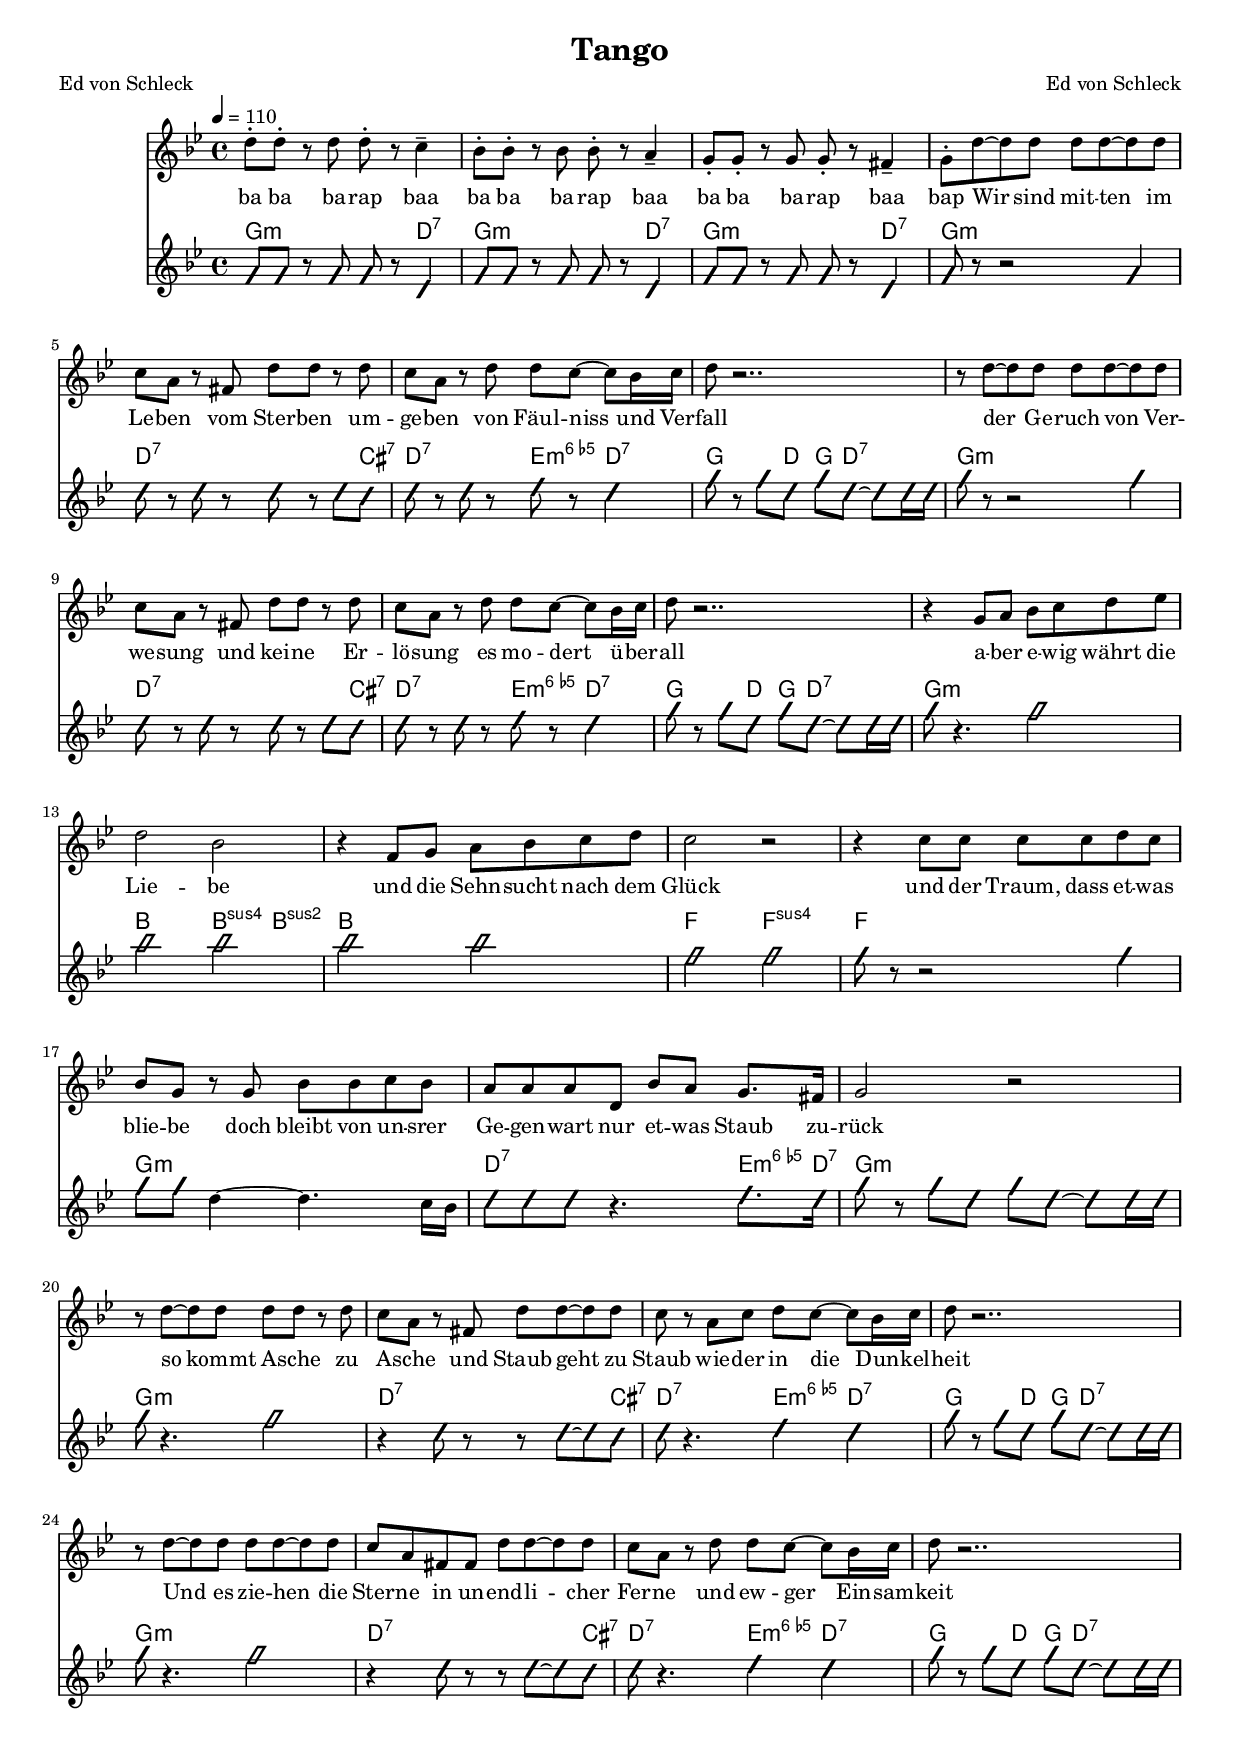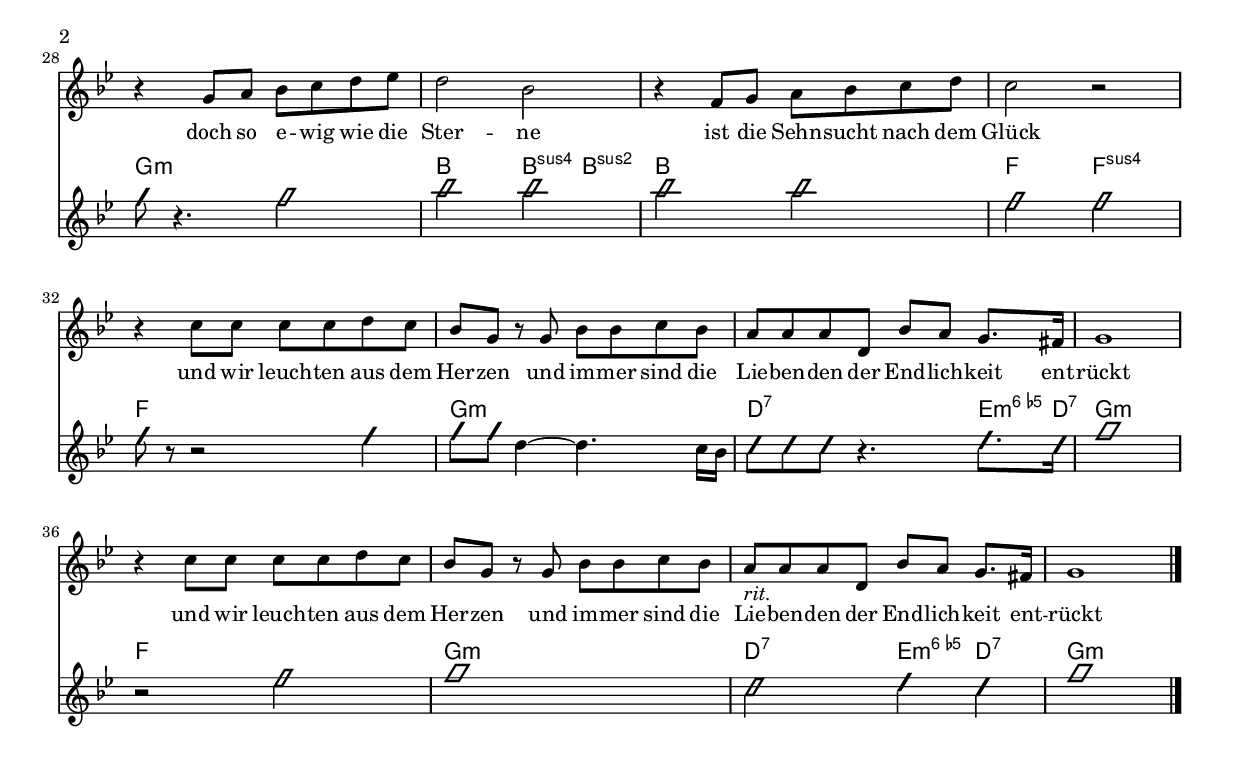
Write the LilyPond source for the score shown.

\version "2.13.39"
\header {
  title = "Tango"
  poet = "Ed von Schleck"
  composer = "Ed von Schleck"
}

%Größe der Partitur
#(set-global-staff-size 17)

#(set-default-paper-size "a4")

%Abschalten von Point&Click
#(ly:set-option 'point-and-click #f)

global = {
	
	\tempo 4=110
	\time 4/4
	\key g \minor
}


chon = \improvisationOn
choff = \improvisationOff


harmonies = \chordmode {
\germanChords 
g2.:m d4:7
g2.:m d4:7
g2.:m d4:7
g1:m

d2..:7 cis8:7
d2:7 e4:dim6 d4:7
g4. d8 g d4.:7
g1:m

d2..:7 cis8:7
d2:7 e4:dim6 d4:7
g4. d8 g d4.:7
g1:m

bes2 bes4:sus4 bes:sus2
bes1
f2 f:sus4
f1

g1:m
d2.:7 e8.:dim6 d16:7
g1:m
g1:m

%%%%%%%%%%
d2..:7 cis8:7
d2:7 e4:dim6 d4:7
g4. d8 g d4.:7
g1:m

d2..:7 cis8:7
d2:7 e4:dim6 d4:7
g4. d8 g d4.:7
g1:m

bes2 bes4:sus4 bes:sus2
bes1
f2 f:sus4
f1

g1:m
d2.:7 e8.:dim6 d16:7
g1:m
f1


g1:m
d2:7 e4:dim6 d4:7
g1:m
}

textEins = \lyricmode {
ba ba ba -- rap baa ba ba ba -- rap baa
ba ba ba -- rap baa bap

Wir sind mit -- ten im Le -- ben vom Ster -- ben um -- ge -- ben
von Fäul -- niss und Ver -- fall
der Ge -- ruch von Ver -- we -- sung und kei -- ne Er -- lö -- sung
es mo -- dert ü -- ber -- all

a -- ber e -- wig währt die Lie -- be
und die Sehn -- sucht nach dem Glück
und der Traum, dass et -- was blie -- be
doch bleibt von un -- srer Ge -- gen -- wart nur et -- was Staub zu -- rück

so kommt A -- sche zu A -- sche und Staub geht zu Staub
wie -- der in die Dun -- kel -- heit
Und es zie -- hen die Ster -- ne in un -- end -- li -- cher Fer -- ne
und ew -- ger Ein -- sam -- keit

doch so e -- wig wie die Ster -- ne
ist die Sehn -- sucht nach dem Glück
und wir leuch -- ten aus dem Her -- zen
und im -- mer sind die Lie -- ben -- den der End -- lich -- keit ent -- rückt
und wir leuch -- ten aus dem Her -- zen
und im -- mer sind die Lie -- ben -- den der End -- lich -- keit ent -- rückt
}


sopranMusik =  \relative c'' {
d8-. d-. r d d-. r c4--
bes8-. bes-. r bes bes-. r a4--
g8-. g-. r g g-. r fis4--
g8-. d'~ d d d d~ d d

c a r fis d' d r d
c a r d d c~ c bes16 c
d8 r2..
r8 d~ d d d d~ d d

c a r fis d' d r d
c a r d d c~ c bes16 c
d8 r2..
r4 g,8 a bes c d es

%%%%%%%%%%
d2 bes
r4 f8 g a bes c d
c2 r
r4 c8 c c c d c

bes g r g bes bes c bes
a a a d, bes' a g8. fis16
g2 r
r8 d'8~ d d d d r d

%%%%%%%%%%
c a r fis d' d~ d d
c r a c d c~ c bes16 c
d8 r2..
r8 d~ d d d d~ d d

c a fis fis d' d~  d d
c a r d d c~ c bes16 c
d8 r2..
r4 g,8 a bes c d es

%%%%%%%%%%
d2 bes
r4 f8 g a bes c d
c2 r
r4 c8 c c c d c

bes g r g bes bes c bes
a a a d, bes' a g8. fis16
g1
r4 c8 c c c d c

bes g r g bes bes c bes
a_\markup {\italic rit.} a a d, bes' a g8. fis16
g1
\bar "|."
}

akkordeonMusik = \relative c'' {
\chon g8 g r g g r d4 
g8 g r g g r d4 
g8 g r g g r d4 
g8 r8 r2 g4

d'8 r d r d r d cis
d r d r e r d4
g8 r g d g d~ d d16 d
g8 r8 r2 g4

d8 r d r d r d cis
d r d r e r d4
g8 r g d g d~ d d16 d
g8 r4. g2

bes bes
bes bes
f f
f8 r8 r2 f4

g8 g \choff d4~ d4. c16 bes
\chon d8 d d r4. e8. d16
g8 r g d g d~ d d16 d
g8 r4. g2

%%%%%%%%
r4 d8 r r d~ d cis
d r4. e4 d
g8 r g d g d~ d d16 d
g8 r4. g2

r4 d8 r r d~ d cis
d r4. e4 d
g8 r g d g d~ d d16 d
g8 r4. g2

bes bes
bes bes
f f
f8 r8 r2 f4

g8 g \choff d4~ d4. c16 bes
\chon d8 d d r4. e8. d16
g1
r2 f

g1
d2 e4 d
g1
}

\score {
  <<
    \new Voice = "Gesang" { \global \sopranMusik }
    \new Lyrics \lyricsto "Gesang" \textEins
%    \new Lyrics \lyricsto "Gesang" \textZwei
    \new ChordNames { \set chordChanges = ##t \harmonies }
    \new Voice = "Akkordeon" { \global \akkordeonMusik }
  >>
  \layout { }
  \midi { }
}

\paper {
	%ragged-last-bottom = ##t
	print-page-number = ##t
}